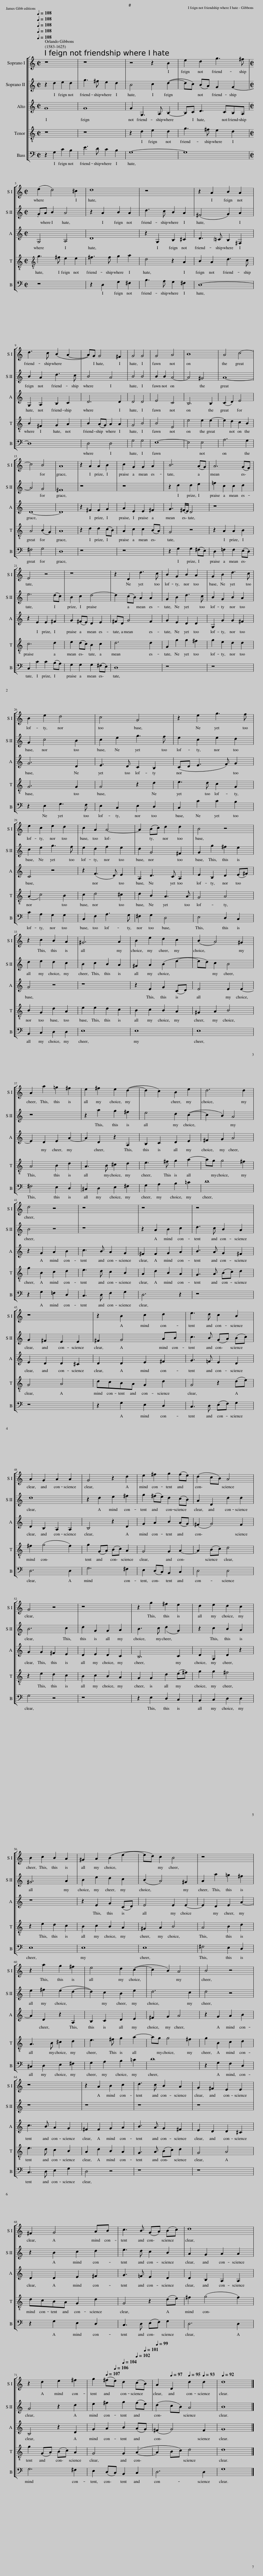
X:1
%%score [ 1 2 3 4 5 ]
L:1/8
Q:1/4=108
M:2/2
I:linebreak $
K:C
V:1 treble
V:2 treble
V:3 treble
V:4 treble-8
V:5 bass
V:1
 z8 | z8 | z4 z2 B2 | e2 d2 g3 ^f |$[M:2/2] (e2 d4) ^c2 | %5
 d8 | z8 | z2 A2 B2 A2 |$ d3 c (B2 A2- | A)G G4 ^F2 | %10
 G4 G4 | G4 A4 | B8 | A4 c4- |$ c4 B4 | %15
 A8 | z2 A2 A2 B2 | c2 G2 G2 A2 | B6 (AG) | A6 (GF) |$ %20
 E4 z4 | z8 | z2 D2 d3 c | B2 G2 B2 A2 | G2 B2 d3 c |$ %25
 B2 e2 d4 | c4 G4 | z2 e2 g3 f |$ e2 c2 e2 d2 | c2 A2 A4- | %30
 A2 (Bc) d2 d2 | B4 z4 |$ z2 c2 B2 A2 | ^G6 A2 | B2 e2 d2 c2 | %35
 (B2 A4) ^G2 |$ A2 a2 =g2 ^f2 | e2 ^f2 e2 (d2- | d2 c2) B2 e2 | d6 d2 |$ %40
 d4 z4 | z8 | z8 | z8 |$ z8 | %45
 z2 B2 c2 d2 | e3 d c2 B2 |$ A2 G2 A2 A2 | G4 z2 d2 | e2 ^f2 g2 (fe) | %50
 (d2 cB) A4 |$ G4 z4 | z8 | z2 g2 ^f2 e2 | d2 e2 d2 c2 |$ %55
 B2 c2 B2 A2 | ^G2 A2 (B2 e2- | ed) c2 B4 | z8 |$ z2 a2 g2 ^f2 | %60
 e4 d2 (c2- | c2 B2) A4 | B4 z4 |$ z8 | z2 A2 B2 c2 | %65
 d3 c B2 A2 | G2 ^F2 E2 E2 |$ ^F2 G4 AB | c3 B (GA) (Bc) | d8 |$ %70
 z2 d2 e2 ^f2 | g2[Q:1/4=107] (^f[Q:1/4=106]e)[Q:1/4=104] d2[Q:1/4=102] (c[Q:1/4=101]B) |[Q:1/4=99] A2[Q:1/4=97] D2[Q:1/4=95] d2[Q:1/4=93] d2 |[Q:1/4=92] d8 |] %74
V:2
 z2 d2 e2 d2 | g3 ^f e2 d2 | B4 c2 (d2- | dc) (BA) G2 G2- |$[M:2/2] GA B2 A4 | %5
 z2 A2 B2 A2 | d3 c B2 A2 | (^F4 G2) A2 |$ B2 A2 d3 c | B4 A4 | %10
 B4 B4 | B2 B2 A4- | A4 ^G4 | A8- |$ A4 G4 | %15
 ^F8 | z8 | z8 | z2 d2 d2 e2 | =f2 c2 c2 d2 |$ %20
 e6 (dc) | B2 c2 d4- | d2 (cB) A2 A2 | G2 B2 d3 c | B2 G2 B2 A2 |$ %25
 G2 c4 B2 | c2 e2 g3 f | e2 c2 e2 d2 |$ c2 e2 g3 f | e2 d2 f2 e2 | %30
 d2 G4 ^F2 | G2 g2 ^f2 e2 |$ d2 e2 d2 c2 | B2 c2 B2 A2 | ^G2 A2 (B2 e2- | %35
 ed) c2 B4 |$ z8 | z2 a2 g2 ^f2 | e4 d2 (c2- | c2 B2) A4 |$ %40
 B4 z4 | z8 | z2 A2 B2 c2 | d3 c B2 A2 |$ G2 ^F2 E2 E2 | %45
 ^F2 G4 AB | c3 B (GA) (Bc) |$ d8 | z2 d2 e2 ^f2 | g2 (^fe) d2 (cB) | %50
 A2 D2 d2 d2 |$ B6 c2 | d2 G2 G2 A2 | B3 c (d2 G2) | z2 c2 B2 A2 |$ %55
 ^G6 A2 | B2 e2 d2 c2 | (B2 A4) ^G2 | A2 a2 =g2 ^f2 |$ e2 ^f2 (e2 d2- | %60
 d2) c2 B2 e2 | d6 c2 | d4 z4 |$ z8 | z8 | %65
 z8 | z8 |$ z2 B2 c2 d2 | e3 d c2 B2 | A2 G2 A2 A2 |$ %70
 G4 z2 d2 | e2 ^f2 g2 (fe) | (d2 cB) A4 | B8 |] %74
V:3
 G8 | G8 | G2 G,3 A, B,2- | B,C D3 CB,A, |$[M:2/2] G,4 A,4 | %5
 D8 | z2 G,2 B,2 ^C2 | D3 !courtesy!=C B,2 ^F,2 |$ G,2 A,2 B,2 C2 | D6 D2 | %10
 D4 D4 | E4 C4 | B,6 B,2 | (C2 D2) E4 |$ D8- | %15
 D8 | z2 ^F2 F2 G2 | A2 E2 E2 ^F2 | G3 (^F/E/) D4 | z8 |$ %20
 z2 E2 E2 ^F2 | G2 (^FE) D2 E2 | ^FD G4 F2 | G2 E2 D2 D2 | G,2 G2 G2 ^F2 |$ %25
 G6 D2 | E3 D C2 B,2 | (CD E3 F) G2 |$ C4 z4 | z2 (F3 D) E2 | %30
 A,2 D3 C A,2 | E2 B,2 D2 (E^F) |$ G4 z4 | z8 | z2 E2 G2 (CD) | %35
 E4 E2 E2- |$ E2 D2 E2 A2- | A2 D2 z2 A,2 | B,2 C2 D2 E2 | ^F2 G2 A4 |$ %40
 z2 G2 A2 B2 | c3 B A2 G2 | ^F2 F2 G2 A2 | B3 A G2 ^F2 |$ E2 D2 D2 ^C2 | %45
 D2 D2 E2 ^F2 | G3 =F E2 D2 |$ D2 B,2 A,2 A,2 | B,4 z2 D2 | G2 A2 B2 (AG) | %50
 (^F2 G4) F2 |$ G2 G2 ^F2 E2 | D2 E2 D2 C2 | B,6 C2 | D2 G,2 D2 z2 |$ %55
 z8 | z2 E2 G2 (CD) | E4 E2 E2- | E2 D2 E2 A2- |$ A2 D2 z2 A,2 | %60
 B,2 C2 D2 E2 | ^F2 G2 A4 | z2 G2 A2 B2 |$ c3 B A2 G2 | ^F2 F2 G2 A2 | %65
 B3 A G2 ^F2 | E2 D2 D2 ^C2 |$ D2 D2 E2 ^F2 | G3 =F E2 D2 | D2 B,2 A,2 A,2 |$ %70
 B,4 z2 D2 | G2 A2 B2 (AG) | (^F2 G4) F2 | G8 |] %74
V:4
 z8 | z8 | z2 d2 e2 d2 | g3 ^f e2 d2 |$[M:2/2][K:treble-8] g3 ^f e2 e2 | %5
 ^f3 f g2 a2 | d4 z2 A2 | B2 A2 d3 c |$ B2 ^F2 G2 A2 | B2 (AG) A2 A2 | %10
 G4 B4 | B4 E4 | e4 e2 e2- | e2 d2 c2 B2 |$ A4 (B2 G2) | %15
 A8 | z2 d2 d2 (cB) | A2 c2 c2 (BA) | G4 z4 | z2 A2 A2 B2 |$ %20
 c6 d2 | e2 (dc) B2 c2 | d6 d2 | G2 g2 g2 ^f2 | g2 e2 d2 d2 |$ %25
 G6 G2 | G4 z2 d2 | e3 d c2 G2 |$ (A2 c4) B2 | c2 d4 ^c2 | %30
 d2 B2 A3 A | G4 A4 |$ B2 G2 d2 A2 | e2 e2 d2 c2 | B2 c2 B2 A2 | %35
 ^G2 A2 B4 |$ A4 B2 d2 | A3 B ^c2 d2 | e3 ^f g2 a2- | ag g4 ^f2 |$ %40
 g2 B2 c2 d2 | e3 d c2 B2 | A2 d2 B2 A2 | G3 A (Bc) d2 |$ G4 A4 | %45
 dcBA G2 d2 | G4 z2 (de) |$ ^f2 (g4 f2) | g2 (GA) (Bc) A2 | G4 G2 A2- | %50
 A2 (Bc) d4 |$ z2 e2 d2 c2 | B2 c2 B2 A2 | G2 G2 d2 (e^f) | g2 g2 ^f4 |$ %55
 z2 e2 d2 c2 | B2 c2 B2 A2 | ^G2 A2 B4 | A4 B2 d2 |$ A3 B ^c2 d2 | %60
 e3 ^f g2 a2- | ag g4 ^f2 | g2 B2 c2 d2 |$ e3 d c2 B2 | A2 d2 B2 A2 | %65
 G3 A (Bc) d2 | G4 A4 |$ dcBA G2 d2 | G4 z2 (de) | ^f2 (g4 f2) |$ %70
 g2 (GA) (Bc) A2 | G4 G2 (A2- | A2 Bc) d4 | d8 |] %74
V:5
 z2 G,2 C2 B,2 | E3 D C2 B,2 | G,8- | G,8 |$[M:2/2] z8 | %5
 z2 D,2 G,2 ^F,2 | B,3 A, G,2 ^F,2 | D,8- |$ D,8 | D,4 D,4 | %10
 G,4 G,4 | E,8- | E,4 E,4 | A,6 G,2 |$ ^F,4 G,4 | %15
 D,8 | z8 | z8 | z2 G,2 G,2 (^F,E,) | D,2 =F,2 F,2 (E,D,) |$ %20
 C,2 C2 C2 (B,A,) | G,2 G,2 G,2 (^F,E,) | D,8 | z8 | z8 |$ %25
 z2 E,2 G,3 F, | E,2 C,2 E,2 D,2 | C,2 C2 C2 B,2 |$ C2 A,2 G,2 G,2 | C,2 F,2 A,3 G, | %30
 ^F,2 G,2 D,4 | E,4 D,2 C,2 |$ B,,2 C,2 D,2 D,2 | E,8 | E,8 | %35
 E,8 |$ ^F,4 E,2 D,2 | ^C,2 D,2 E,2 ^F,2 | G,2 A,2 B,2 =C2 | D8 |$ %40
 z2 G,2 =F,2 D,2 | C,3 D, F,2 G,2 | D,6 z2 | z8 |$ z8 | %45
 z2 G,2 E,2 D,2 | C,3 D, (E,F,) G,2 |$ D,6 D,2 | G,6 ^F,2 | E,2 (D,C,) B,,2 C,2 | %50
 D,4 D,4 |$ G,4 z4 | z8 | z2 E,2 D,2 C,2 | B,,2 C,2 D,2 D,2 |$ %55
 E,8 | E,8 | E,8 | ^F,4 E,2 D,2 |$ ^C,2 D,2 E,2 ^F,2 | %60
 G,2 A,2 B,2 =C2 | D8 | z2 G,2 F,2 D,2 |$ C,3 D, E,2 G,2 | D,4 z4 | %65
 z8 | z8 |$ z2 G,2 E,2 D,2 | C,3 D, (E,F,) G,2 | D,6 D,2 |$ %70
 G,6 ^F,2 | E,2 (D,C,) B,,2 C,2 | D,6 D,2 | G,8 |] %74
